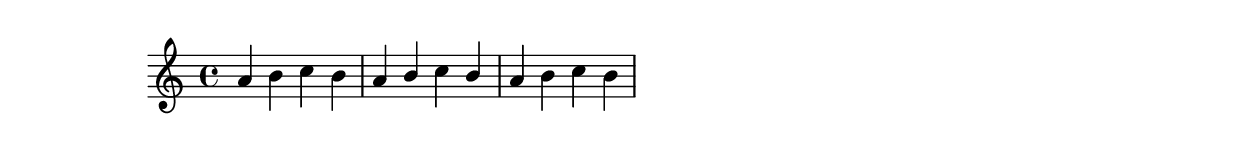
%% Do not edit this file; it is automatically
%% generated from LSR http://lsr.dsi.unimi.it
%% This file is in the public domain.
\version "2.13.10"

\header {
  lsrtags = "editorial-annotations"

%% Translation of GIT committish: 45fc8488655f9ea122d1ec6e3328892618bd6971
  texidoces = "
La dirección predeterminada de las plicas sobre la tercera línea
del pentagrama está determinada por la propiedad
@code{neutral-direction} del objeto @code{Stem}.

"
  doctitlees = "Dirección predeterminada de las plicas sobre la tercera línea del pentagrama"

%% Translation of GIT committish: d96023d8792c8af202c7cb8508010c0d3648899d
  texidocde = "
Die Richtung von Hälsen auf der mittleren Linie kann mit der @code{Stem}-Eigenschaft
@code{neutral-direction} gesetzt werden.

"
  doctitlede = "Standardrichtung für Hälse auf der Mittellinie"

  texidoc = "
The default direction of stems on the center line of the staff is set
by the @code{Stem} property @code{neutral-direction}.

"
  doctitle = "Default direction of stems on the center line of the staff"
} % begin verbatim

\relative c'' {
  a4 b c b
  \override Stem #'neutral-direction = #up
  a4 b c b
  \override Stem #'neutral-direction = #down
  a4 b c b
}

